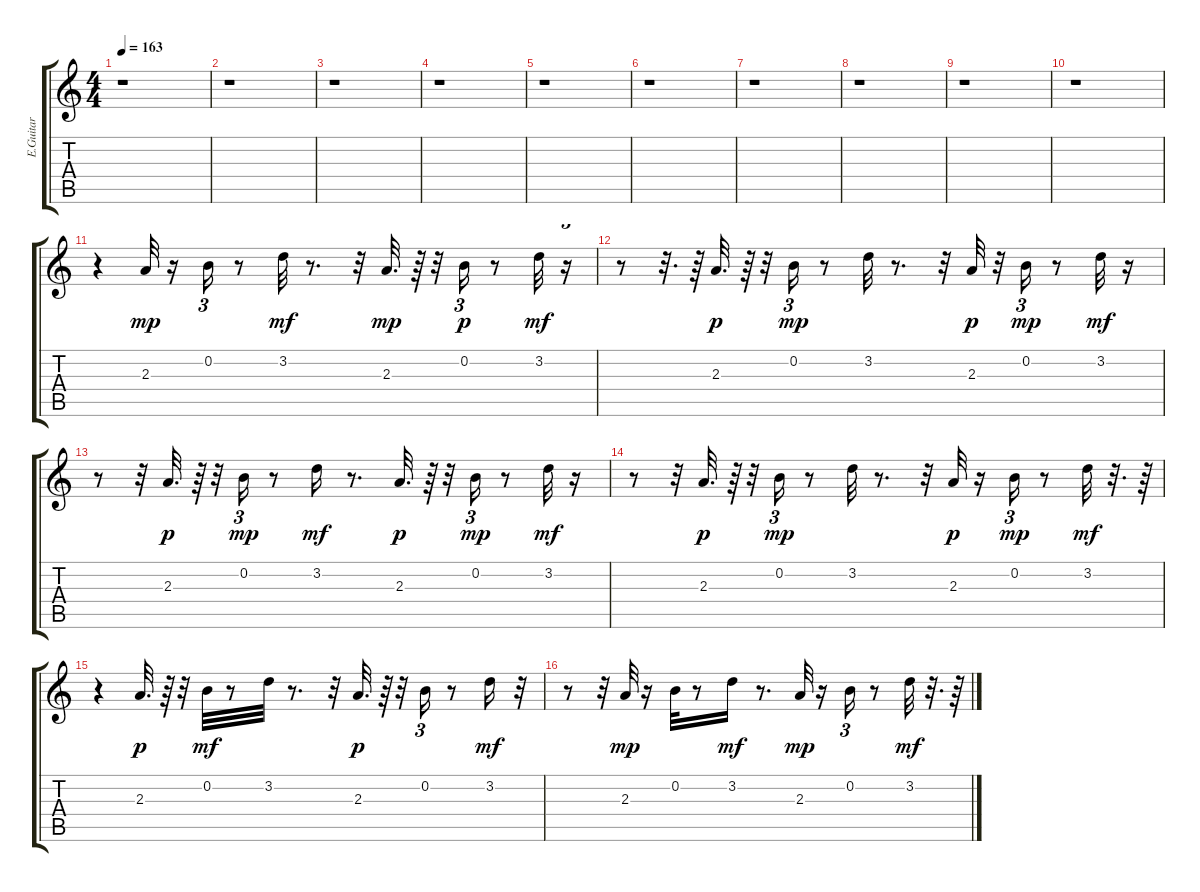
\track ("E.Guitar            " "E.Guitar  ") {instrument electricguitarclean}
\staff {score tabs}
\tuning (E4 B3 G3 D3 A2 E2) {hide}
\ts (4 4)
\tempo 163
\clef g2
\ks c
r.1{dy mf} |
r.1 |
r.1 |
r.1 |
r.1 |
r.1 |
r.1 |
r.1 |
r.1 |
r.1 |
r.4{tu (3 2)} 2.3.32{dy mp} r.16 0.2.16{tu (3 2)} r.8 3.2.32{dy mf} r.8{d} r.32 2.3.32{d dy mp} r.64 r.32 0.2.16{tu (3 2) dy p} r.8 3.2.32{dy mf} r.16{tu (3 2)} |
r.8 r.32{d} r.64 2.3.32{d dy p} r.64 r.32 0.2.16{tu (3 2) dy mp} r.8 3.2.32 r.8{d} r.32 2.3.32{dy p} r.32 0.2.16{tu (3 2) dy mp} r.8 3.2.32{dy mf} r.16 |
r.8 r.32 2.3.32{d dy p} r.64 r.32 0.2.16{tu (3 2) dy mp} r.8 3.2.16{dy mf} r.8{d} 2.3.32{d dy p} r.64 r.32 0.2.16{tu (3 2) dy mp} r.8 3.2.32{dy mf} r.16 |
r.8 r.32 2.3.32{d dy p} r.64 r.32 0.2.16{tu (3 2) dy mp} r.8 3.2.32 r.8{d} r.32 2.3.32{dy p} r.16 0.2.16{tu (3 2) dy mp} r.8 3.2.32{dy mf} r.32{d} r.64 |
r.4{tu (3 2)} 2.3.32{d dy p} r.64 r.32 0.2.32{dy mf} r.8 3.2.32 r.8{d} r.32 2.3.32{d dy p} r.64 r.32 0.2.16{tu (3 2)} r.8 3.2.16{dy mf} r.32 |
r.8 r.32 2.3.32{dy mp} r.16 0.2.32 r.8 3.2.16{dy mf} r.8{d} 2.3.32{dy mp} r.16 0.2.16{tu (3 2)} r.8 3.2.32{dy mf} r.32{d} r.64
